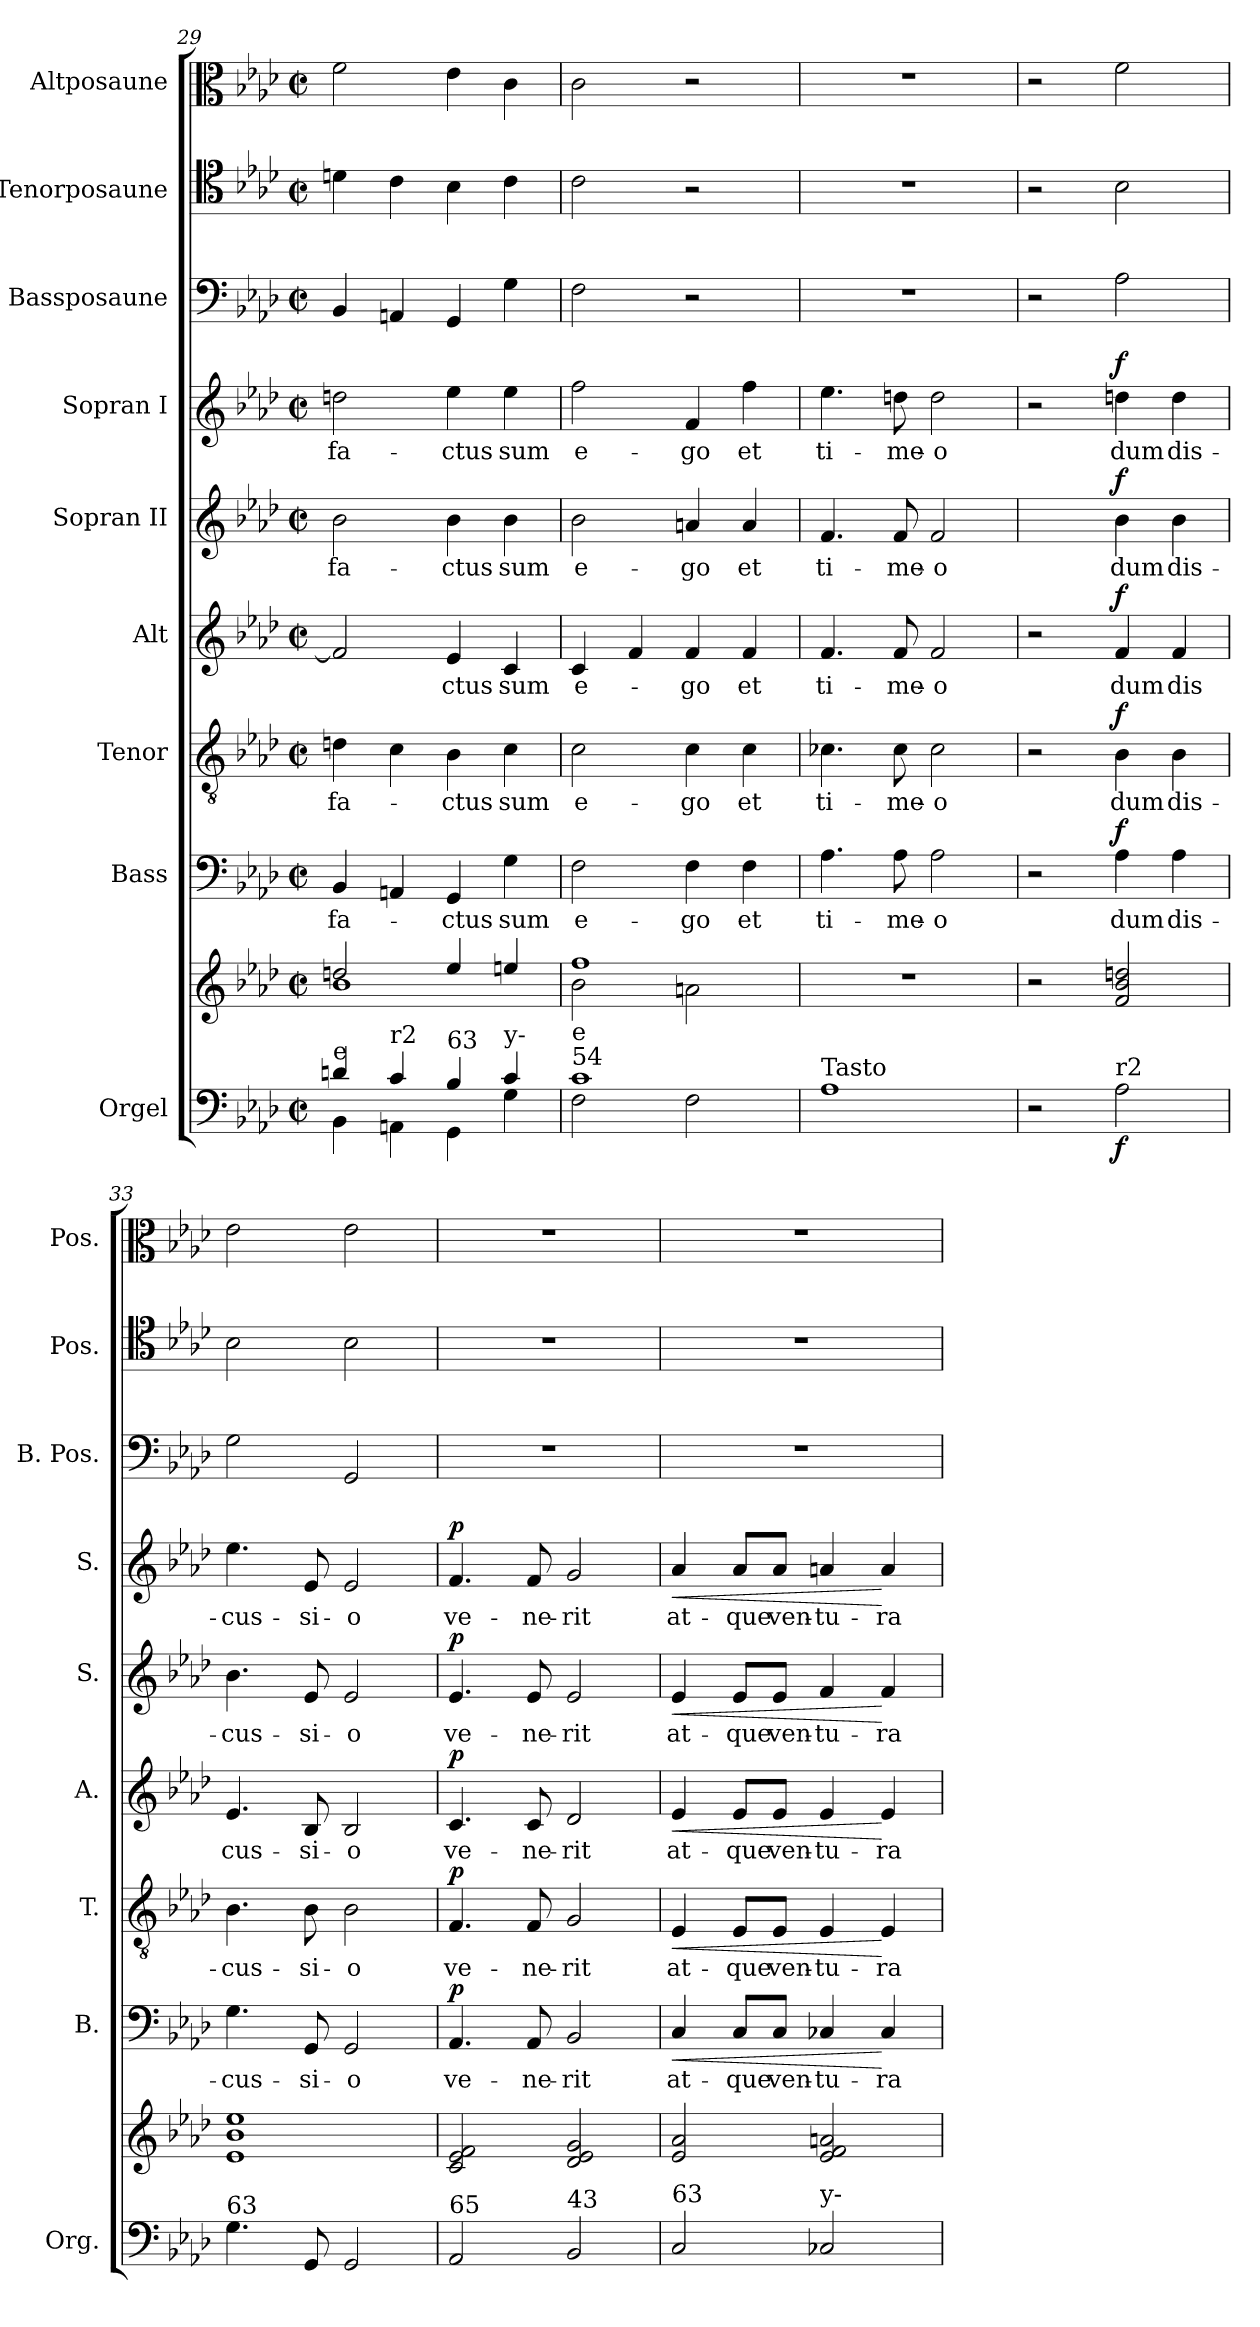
**kern	**kern	**dynam	**kern	**text	**dynam	**kern	**text	**dynam	**kern	**text	**dynam	**kern	**text	**dynam	**kern	**text	**dynam	**kern	**kern	**kern
*part9	*part9	*part9	*part8	*part8	*part8	*part7	*part7	*part7	*part6	*part6	*part6	*part5	*part5	*part5	*part4	*part4	*part4	*part3	*part2	*part1
*staff10	*staff9	*staff9/10	*staff8	*staff8	*staff8	*staff7	*staff7	*staff7	*staff6	*staff6	*staff6	*staff5	*staff5	*staff5	*staff4	*staff4	*staff4	*staff3	*staff2	*staff1
*I"Orgel	*	*	*I"Bass	*	*	*I"Tenor	*	*	*I"Alt	*	*	*I"Sopran II	*	*	*I"Sopran I	*	*	*I"Bassposaune	*I"Tenorposaune	*I"Altposaune
*I'Org.	*	*	*I'B.	*	*	*I'T.	*	*	*I'A.	*	*	*I'S.	*	*	*I'S.	*	*	*I'B. Pos.	*I'Pos.	*I'Pos.
!!LO:PB:g=z
*clefF4	*clefG2	*	*clefF4	*	*	*clefGv2	*	*	*clefG2	*	*	*clefG2	*	*	*clefG2	*	*	*clefF4	*clefC4	*clefC3
*	*	*	*	*	*	*ITrd7c12	*	*	*	*	*	*	*	*	*	*	*	*	*	*
*k[b-e-a-d-]	*k[b-e-a-d-]	*	*k[b-e-a-d-]	*	*	*k[b-e-a-d-]	*	*	*k[b-e-a-d-]	*	*	*k[b-e-a-d-]	*	*	*k[b-e-a-d-]	*	*	*k[b-e-a-d-]	*k[b-e-a-d-]	*k[b-e-a-d-]
*f:	*f:	*	*f:	*	*	*f:	*	*	*f:	*	*	*f:	*	*	*f:	*	*	*f:	*f:	*f:
*M2/2	*M2/2	*	*M2/2	*	*	*M2/2	*	*	*M2/2	*	*	*M2/2	*	*	*M2/2	*	*	*M2/2	*M2/2	*M2/2
*met(c|)	*met(c|)	*	*met(c|)	*	*	*met(c|)	*	*	*met(c|)	*	*	*met(c|)	*	*	*met(c|)	*	*	*met(c|)	*met(c|)	*met(c|)
=29	=29	=29	=29	=29	=29	=29	=29	=29	=29	=29	=29	=29	=29	=29	=29	=29	=29	=29	=29	=29
*^	*^	*	*	*	*	*	*	*	*	*	*	*	*	*	*	*	*	*	*	*
!LO:TX:a:t=e	!	!	!	!	!	!	!	!	!	!	!	!	!	!	!	!	!	!	!	!	!	!
!	!	!	!	!	!	!LO:LY:b	!	!	!LO:LY:b	!	!	!	!	!	!LO:LY:b	!	!	!LO:LY:b	!	!	!	!
4dn/	4BB-\	2ddn/	1b-	.	4BB-/	fa-	.	4Dn\	fa-	.	2f/]	.	.	2b-\	fa-	.	2ddn\	fa-	.	4BB-/	4dn\	2f\
!LO:TX:a:t=r2	!	!	!	!	!	!	!	!	!	!	!	!	!	!	!	!	!	!	!	!	!	!
4c/	4AAn\	.	.	.	4AAn/	.	.	4C\	.	.	.	.	.	.	.	.	.	.	.	4AAn/	4c\	.
!LO:TX:a:t=63	!	!	!	!	!	!	!	!	!	!	!	!	!	!	!	!	!	!	!	!	!	!
!	!	!	!	!	!	!LO:LY:b	!	!	!LO:LY:b	!	!	!LO:LY:b	!	!	!LO:LY:b	!	!	!LO:LY:b	!	!	!	!
4B-/	4GG\	4ee-/	.	.	4GG/	-ctus	.	4BB-\	-ctus	.	4e-/	-ctus	.	4b-\	-ctus	.	4ee-\	-ctus	.	4GG/	4B-\	4e-\
!LO:TX:a:t=y-	!	!	!	!	!	!	!	!	!	!	!	!	!	!	!	!	!	!	!	!	!	!
!	!	!	!	!	!	!LO:LY:b	!	!	!LO:LY:b	!	!	!LO:LY:b	!	!	!LO:LY:b	!	!	!LO:LY:b	!	!	!	!
4c/	4G\	4een/	.	.	4G\	sum	.	4C\	sum	.	4c/	sum	.	4b-\	sum	.	4ee-\	sum	.	4G\	4c\	4c\
=30	=30	=30	=30	=30	=30	=30	=30	=30	=30	=30	=30	=30	=30	=30	=30	=30	=30	=30	=30	=30	=30	=30
!LO:TX:a:t=54	!	!	!	!	!	!	!	!	!	!	!	!	!	!	!	!	!	!	!	!	!	!
!LO:TX:a:t=e	!	!	!	!	!	!	!	!	!	!	!	!	!	!	!	!	!	!	!	!	!	!
!	!	!	!	!	!	!LO:LY:b	!	!	!LO:LY:b	!	!	!LO:LY:b	!	!	!LO:LY:b	!	!	!LO:LY:b	!	!	!	!
1c	2F\	1ff	2b-\	.	2F\	e-	.	2C\	e-	.	4c/	e-	.	2b-\	e-	.	2ff\	e-	.	2F\	2c\	2c\
.	.	.	.	.	.	.	.	.	.	.	4f/	.	.	.	.	.	.	.	.	.	.	.
!	!	!	!	!	!	!LO:LY:b	!	!	!LO:LY:b	!	!	!LO:LY:b	!	!	!LO:LY:b	!	!	!LO:LY:b	!	!	!	!
.	2F\	.	2an\	.	4F\	-go	.	4C\	-go	.	4f/	-go	.	4an/	-go	.	4f/	-go	.	2r	2r	2r
!	!	!	!	!	!	!LO:LY:b	!	!	!LO:LY:b	!	!	!LO:LY:b	!	!	!LO:LY:b	!	!	!LO:LY:b	!	!	!	!
.	.	.	.	.	4F\	et	.	4C\	et	.	4f/	et	.	4a/	et	.	4ff\	et	.	.	.	.
*v	*v	*	*	*	*	*	*	*	*	*	*	*	*	*	*	*	*	*	*	*	*	*
*	*v	*v	*	*	*	*	*	*	*	*	*	*	*	*	*	*	*	*	*	*	*
=31	=31	=31	=31	=31	=31	=31	=31	=31	=31	=31	=31	=31	=31	=31	=31	=31	=31	=31	=31	=31
!LO:TX:a:t=Tasto	!	!	!	!	!	!	!	!	!	!	!	!	!	!	!	!	!	!	!	!
!	!	!	!	!LO:LY:b	!	!	!LO:LY:b	!	!	!LO:LY:b	!	!	!LO:LY:b	!	!	!LO:LY:b	!	!	!	!
1A-	1r	.	4.A-\	ti-	.	4.C-X\	ti-	.	4.f/	ti-	.	4.f/	ti-	.	4.ee-\	ti-	.	1r	1r	1r
!	!	!	!	!LO:LY:b	!	!	!LO:LY:b	!	!	!LO:LY:b	!	!	!LO:LY:b	!	!	!LO:LY:b	!	!	!	!
.	.	.	8A-\	-me-	.	8C-\	-me-	.	8f/	-me-	.	8f/	-me-	.	8ddn\	-me-	.	.	.	.
!	!	!	!	!LO:LY:b	!	!	!LO:LY:b	!	!	!LO:LY:b	!	!	!LO:LY:b	!	!	!LO:LY:b	!	!	!	!
.	.	.	2A-\	-o	.	2C-\	-o	.	2f/	-o	.	2f/	-o	.	2dd\	-o	.	.	.	.
=32	=32	=32	=32	=32	=32	=32	=32	=32	=32	=32	=32	=32	=32	=32	=32	=32	=32	=32	=32	=32
2r	2r	.	2r	.	.	2r	.	.	2r	.	.	2ryy	.	.	2r	.	.	2r	2r	2r
!LO:TX:a:t=r2	!	!	!	!	!	!	!	!	!	!	!	!	!	!	!	!	!	!	!	!
!	!	!LO:DY:b=2	!	!LO:LY:b	!LO:DY:b	!	!LO:LY:b	!LO:DY:b	!	!LO:LY:b	!LO:DY:b	!	!LO:LY:b	!LO:DY:b	!	!LO:LY:b	!LO:DY:b	!	!	!
2A-\	2f/ 2b-/ 2ddn/	f	4A-\	dum	f	4BB-\	dum	f	4f/	dum	f	4b-\	dum	f	4ddn\	dum	f	2A-\	2B-\	2f\
!	!	!	!	!LO:LY:b	!	!	!LO:LY:b	!	!	!LO:LY:b	!	!	!LO:LY:b	!	!	!LO:LY:b	!	!	!	!
.	.	.	4A-\	dis-	.	4BB-\	dis-	.	4f/	dis	.	4b-\	dis-	.	4dd\	dis-	.	.	.	.
=33	=33	=33	=33	=33	=33	=33	=33	=33	=33	=33	=33	=33	=33	=33	=33	=33	=33	=33	=33	=33
!LO:TX:a:t=63	!	!	!	!	!	!	!	!	!	!	!	!	!	!	!	!	!	!	!	!
!	!	!	!	!LO:LY:b	!	!	!LO:LY:b	!	!	!LO:LY:b	!	!	!LO:LY:b	!	!	!LO:LY:b	!	!	!	!
4.G\	1e- 1b- 1ee-	.	4.G\	-cus-	.	4.BB-\	-cus-	.	4.e-/	cus-	.	4.b-\	-cus-	.	4.ee-\	-cus-	.	2G\	2B-\	2e-\
!	!	!	!	!LO:LY:b	!	!	!LO:LY:b	!	!	!LO:LY:b	!	!	!LO:LY:b	!	!	!LO:LY:b	!	!	!	!
8GG/	.	.	8GG/	-si-	.	8BB-\	-si-	.	8B-/	-si-	.	8e-/	-si-	.	8e-/	-si-	.	.	.	.
!	!	!	!	!LO:LY:b	!	!	!LO:LY:b	!	!	!LO:LY:b	!	!	!LO:LY:b	!	!	!LO:LY:b	!	!	!	!
2GG/	.	.	2GG/	-o	.	2BB-\	-o	.	2B-/	-o	.	2e-/	-o	.	2e-/	-o	.	2GG/	2B-\	2e-\
=34	=34	=34	=34	=34	=34	=34	=34	=34	=34	=34	=34	=34	=34	=34	=34	=34	=34	=34	=34	=34
!LO:TX:a:t=65	!	!	!	!	!	!	!	!	!	!	!	!	!	!	!	!	!	!	!	!
!	!	!	!	!LO:LY:b	!LO:DY:b	!	!LO:LY:b	!LO:DY:b	!	!LO:LY:b	!LO:DY:b	!	!LO:LY:b	!LO:DY:b	!	!LO:LY:b	!LO:DY:b	!	!	!
2AA-/	2c/ 2e-/ 2f/	.	4.AA-/	ve-	p	4.FF/	ve-	p	4.c/	ve-	p	4.e-/	ve-	p	4.f/	ve-	p	1r	1r	1r
!	!	!	!	!LO:LY:b	!	!	!LO:LY:b	!	!	!LO:LY:b	!	!	!LO:LY:b	!	!	!LO:LY:b	!	!	!	!
.	.	.	8AA-/	-ne-	.	8FF/	-ne-	.	8c/	-ne-	.	8e-/	-ne-	.	8f/	-ne-	.	.	.	.
!LO:TX:a:t=43	!	!	!	!	!	!	!	!	!	!	!	!	!	!	!	!	!	!	!	!
!	!	!	!	!LO:LY:b	!	!	!LO:LY:b	!	!	!LO:LY:b	!	!	!LO:LY:b	!	!	!LO:LY:b	!	!	!	!
2BB-/	2d-/ 2e-/ 2g/	.	2BB-/	-rit	.	2GG/	-rit	.	2d-/	-rit	.	2e-/	-rit	.	2g/	-rit	.	.	.	.
=35	=35	=35	=35	=35	=35	=35	=35	=35	=35	=35	=35	=35	=35	=35	=35	=35	=35	=35	=35	=35
!LO:TX:a:t=63	!	!	!	!	!	!	!	!	!	!	!	!	!	!	!	!	!	!	!	!
!	!	!	!	!LO:LY:b	!LO:HP:b	!	!LO:LY:b	!LO:HP:b	!	!LO:LY:b	!LO:HP:b	!	!LO:LY:b	!LO:HP:b	!	!LO:LY:b	!LO:HP:b	!	!	!
2C/	2e-/ 2a-/	.	4C/	at-	<	4EE-/	at-	<	4e-/	at-	<	4e-/	at-	<	4a-/	at-	<	1r	1r	1r
!	!	!	!	!LO:LY:b	!	!	!LO:LY:b	!	!	!LO:LY:b	!	!	!LO:LY:b	!	!	!LO:LY:b	!	!	!	!
.	.	.	8C/L	-que	.	8EE-/L	-que	.	8e-/L	-que	.	8e-/L	-que	.	8a-/L	-que	.	.	.	.
!	!	!	!	!LO:LY:b	!	!	!LO:LY:b	!	!	!LO:LY:b	!	!	!LO:LY:b	!	!	!LO:LY:b	!	!	!	!
.	.	.	8C/J	ven-	.	8EE-/J	ven-	.	8e-/J	ven-	.	8e-/J	ven-	.	8a-/J	ven-	.	.	.	.
!LO:TX:a:t=y-	!	!	!	!	!	!	!	!	!	!	!	!	!	!	!	!	!	!	!	!
!	!	!	!	!LO:LY:b	!	!	!LO:LY:b	!	!	!LO:LY:b	!	!	!LO:LY:b	!	!	!LO:LY:b	!	!	!	!
2C-X/	2e-/ 2f/ 2an/	.	4C-X/	-tu-	.	4EE-/	-tu-	.	4e-/	-tu-	.	4f/	-tu-	.	4an/	-tu-	.	.	.	.
!	!	!	!	!LO:LY:b	!	!	!LO:LY:b	!	!	!LO:LY:b	!	!	!LO:LY:b	!	!	!LO:LY:b	!	!	!	!
.	.	.	4C-/	-ra	[	4EE-/	-ra	[	4e-/	-ra	[	4f/	-ra	[	4a/	-ra	[	.	.	.
=	=	=	=	=	=	=	=	=	=	=	=	=	=	=	=	=	=	=	=	=
*-	*-	*-	*-	*-	*-	*-	*-	*-	*-	*-	*-	*-	*-	*-	*-	*-	*-	*-	*-	*-
